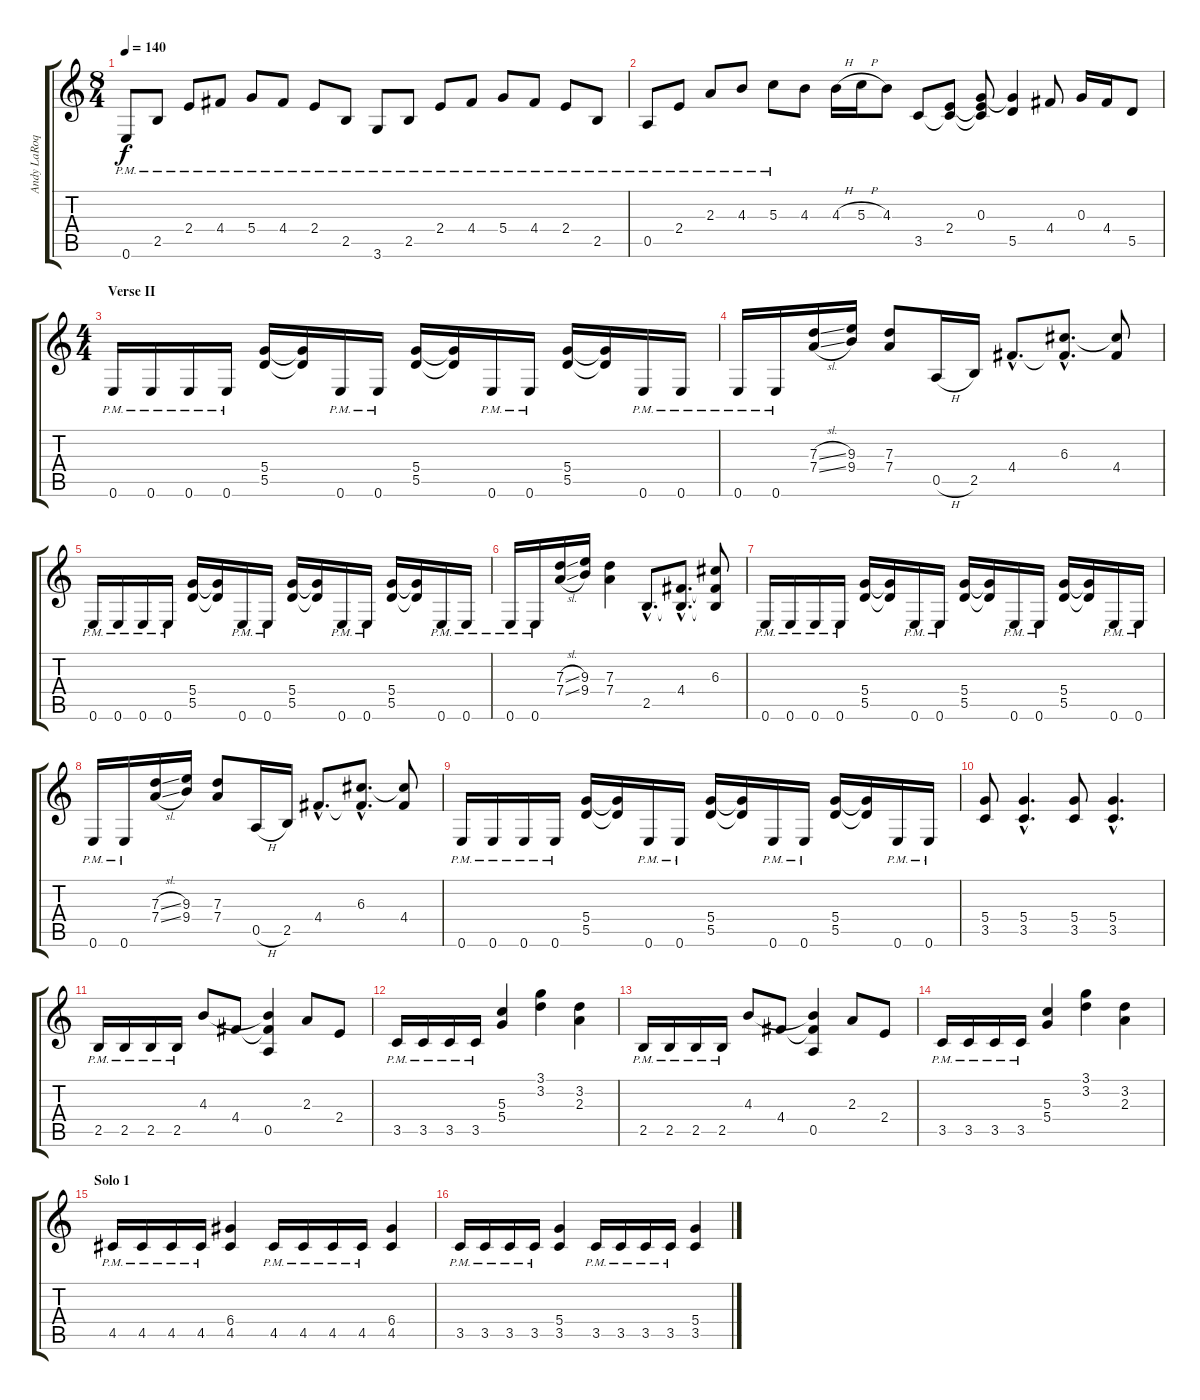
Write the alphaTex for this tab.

\track ("Andy LaRoque" "Andy LaRoq") {instrument distortionguitar}
\staff {score tabs}
\tuning (E4 B3 G3 D3 A2 E2) {hide}
\ts (8 4)
\tempo 140
\clef g2
\ks c
0.6{pm}.8{dy f} 2.5{pm}.8 2.4{pm}.8 4.4{pm}.8 5.4{pm}.8 4.4{pm}.8 2.4{pm}.8 2.5{pm}.8 3.6{pm}.8 2.5{pm}.8 2.4{pm}.8 4.4{pm}.8 5.4{pm}.8 4.4{pm}.8 2.4{pm}.8 2.5{pm}.8 |
0.5{pm}.8 2.4{pm}.8 2.3{pm}.8 4.3{pm}.8 5.3{pm}.8 4.3.8 4.3{h}.16 5.3{h}.16 4.3.8 3.5.8 (2.4 3.5{t}).8 (0.3 2.4{t} 3.5{t}).8 (0.3{t} 5.5).4 4.4.8 0.3.16 4.4.16 5.5.8 |
\ts (4 4)
\section ("" "Verse II")
0.6{pm}.16 0.6{pm}.16 0.6{pm}.16 0.6{pm}.16 (5.4 5.5).16 (5.4{t} 5.5{t}).16 0.6{pm}.16 0.6{pm}.16 (5.4 5.5).16 (5.4{t} 5.5{t}).16 0.6{pm}.16 0.6{pm}.16 (5.4 5.5).16 (5.4{t} 5.5{t}).16 0.6{pm}.16 0.6{pm}.16 |
0.6{pm}.16 0.6{pm}.16 (7.3{sl} 7.4{sl}).16 (9.3 9.4).16 (7.3 7.4).8 0.5{h}.16 2.5.16 4.4{hac}.8{d} (6.3{hac} 4.4{hac t}).8{d} (6.3{t} 4.4).8 |
0.6{pm}.16 0.6{pm}.16 0.6{pm}.16 0.6{pm}.16 (5.4 5.5).16 (5.4{t} 5.5{t}).16 0.6{pm}.16 0.6{pm}.16 (5.4 5.5).16 (5.4{t} 5.5{t}).16 0.6{pm}.16 0.6{pm}.16 (5.4 5.5).16 (5.4{t} 5.5{t}).16 0.6{pm}.16 0.6{pm}.16 |
0.6{pm}.16 0.6{pm}.16 (7.3{sl} 7.4{sl}).16 (9.3 9.4).16 (7.3 7.4).4 2.5{hac}.8{d} (4.4{hac} 2.5{hac t}).8{d} (6.3 4.4{t} 2.5{t}).8 |
0.6{pm}.16 0.6{pm}.16 0.6{pm}.16 0.6{pm}.16 (5.4 5.5).16 (5.4{t} 5.5{t}).16 0.6{pm}.16 0.6{pm}.16 (5.4 5.5).16 (5.4{t} 5.5{t}).16 0.6{pm}.16 0.6{pm}.16 (5.4 5.5).16 (5.4{t} 5.5{t}).16 0.6{pm}.16 0.6{pm}.16 |
0.6{pm}.16 0.6{pm}.16 (7.3{sl} 7.4{sl}).16 (9.3 9.4).16 (7.3 7.4).8 0.5{h}.16 2.5.16 4.4{hac}.8{d} (6.3{hac} 4.4{hac t}).8{d} (6.3{t} 4.4).8 |
0.6{pm}.16 0.6{pm}.16 0.6{pm}.16 0.6{pm}.16 (5.4 5.5).16 (5.4{t} 5.5{t}).16 0.6{pm}.16 0.6{pm}.16 (5.4 5.5).16 (5.4{t} 5.5{t}).16 0.6{pm}.16 0.6{pm}.16 (5.4 5.5).16 (5.4{t} 5.5{t}).16 0.6{pm}.16 0.6{pm}.16 |
(5.4 3.5).8 (5.4{hac} 3.5{hac}).4{d} (5.4 3.5).8 (5.4{hac} 3.5{hac}).4{d} |
2.5{pm}.16 2.5{pm}.16 2.5{pm}.16 2.5{pm}.16 4.3.8 4.4.8 (4.3{t} 4.4{t} 0.5).4 2.3.8 2.4.8 |
3.5{pm}.16 3.5{pm}.16 3.5{pm}.16 3.5{pm}.16 (5.3 5.4).4 (3.1 3.2).4 (3.2 2.3).4 |
2.5{pm}.16 2.5{pm}.16 2.5{pm}.16 2.5{pm}.16 4.3.8 4.4.8 (4.3{t} 4.4{t} 0.5).4 2.3.8 2.4.8 |
3.5{pm}.16 3.5{pm}.16 3.5{pm}.16 3.5{pm}.16 (5.3 5.4).4 (3.1 3.2).4 (3.2 2.3).4 |
\section ("" "Solo 1")
4.5{pm}.16 4.5{pm}.16 4.5{pm}.16 4.5{pm}.16 (6.4 4.5).4 4.5{pm}.16 4.5{pm}.16 4.5{pm}.16 4.5{pm}.16 (6.4 4.5).4 |
3.5{pm}.16 3.5{pm}.16 3.5{pm}.16 3.5{pm}.16 (5.4 3.5).4 3.5{pm}.16 3.5{pm}.16 3.5{pm}.16 3.5{pm}.16 (5.4 3.5).4
